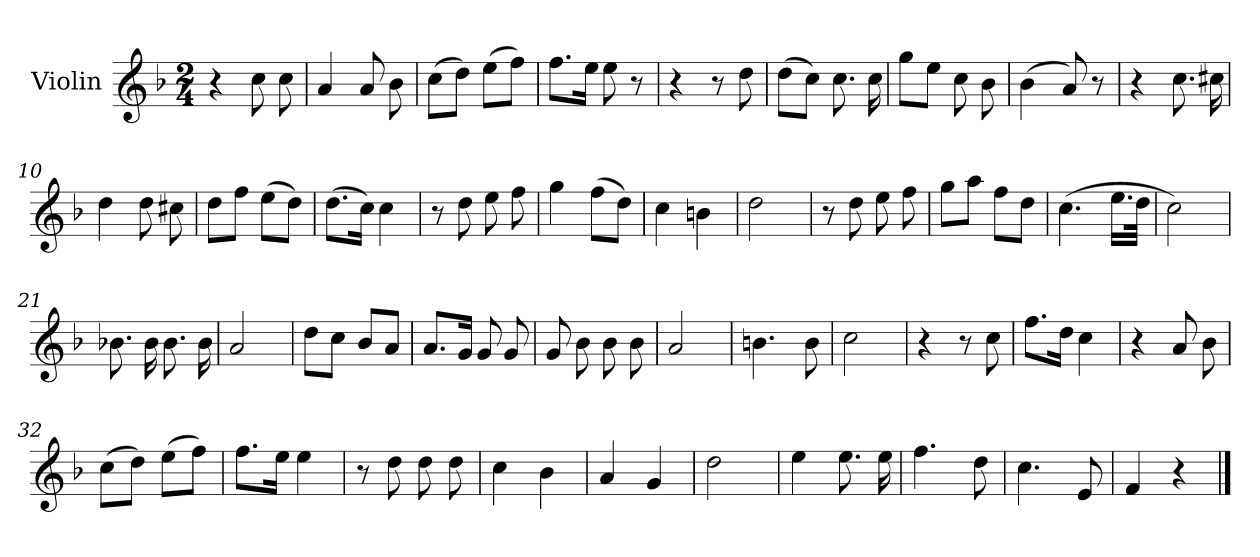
**kern	**dynam
*part1	*part1
*staff1	*staff1
*I"Violin	*
*I'Vln.	*
*clefG2	*
*k[b-]	*
*M2/4	*
=1	=1
4r	Andante
8cc	.
8cc	.
=2	=2
4a	.
8a	.
8b-	.
=3	=3
(8ccL	.
8ddJ)	.
(8eeL	.
8ffJ)	.
=4	=4
8.ffL	.
16eeJk	.
8ee	.
8r	.
=5	=5
4r	.
8r	.
8dd	.
=6	=6
(8ddL	.
8ccJ)	.
8.cc	.
16cc	.
=7	=7
8ggL	.
8eeJ	.
8cc	.
8b-	.
=8	=8
(4b-	.
8a)	.
8r	.
!!LO:LB:g=z
=9	=9
4r	.
8.cc	.
16cc#X	.
=10	=10
4dd	.
8dd	.
8cc#X	.
=11	=11
8ddL	.
8ffJ	.
(8eeL	.
8ddJ)	.
=12	=12
(8.ddL	.
16ccJk)	.
4cc	.
=13	=13
8r	.
8dd	.
8ee	.
8ff	.
=14	=14
4gg	.
(8ffL	.
8ddJ)	.
=15	=15
4cc	.
4bn	.
=16	=16
2dd	.
=17	=17
8r	.
8dd	.
8ee	.
8ff	.
!!LO:LB:g=z
=18	=18
8ggL	.
8aaJ	.
8ffL	.
8ddJ	.
=19	=19
(4.cc	.
16.eeLL	.
32ddJJk	.
=20	=20
2cc)	.
=21	=21
8.b-X	.
16b-	.
8.b-	.
16b-	.
=22	=22
2a	.
=23	=23
8ddL	.
8ccJ	.
8b-L	.
8aJ	.
=24	=24
8.aL	.
16gJk	.
8g	.
8g	.
=25	=25
8g	.
8b-	.
8b-	.
8b-	.
=26	=26
2a	.
!!LO:LB:g=z
=27	=27
4.bn	.
8b	.
=28	=28
2cc	.
=29	=29
4r	.
8r	.
8cc	.
=30	=30
8.ffL	.
16ddJk	.
4cc	.
=31	=31
4r	.
8a	.
8b-	.
=32	=32
(8ccL	.
8ddJ)	.
(8eeL	.
8ffJ)	.
=33	=33
8.ffL	.
16eeJk	.
4ee	.
=34	=34
8r	.
8dd	.
8dd	.
8dd	.
=35	=35
4cc	.
4b-	.
!!LO:LB:g=z
=36	=36
4a	.
4g	.
=37	=37
2dd	.
=38	=38
4ee	.
8.ee	.
16ee	.
=39	=39
4.ff	.
8dd	.
=40	=40
4.cc	.
8e	.
=41	=41
4f	.
4r	.
==	==
*-	*-
